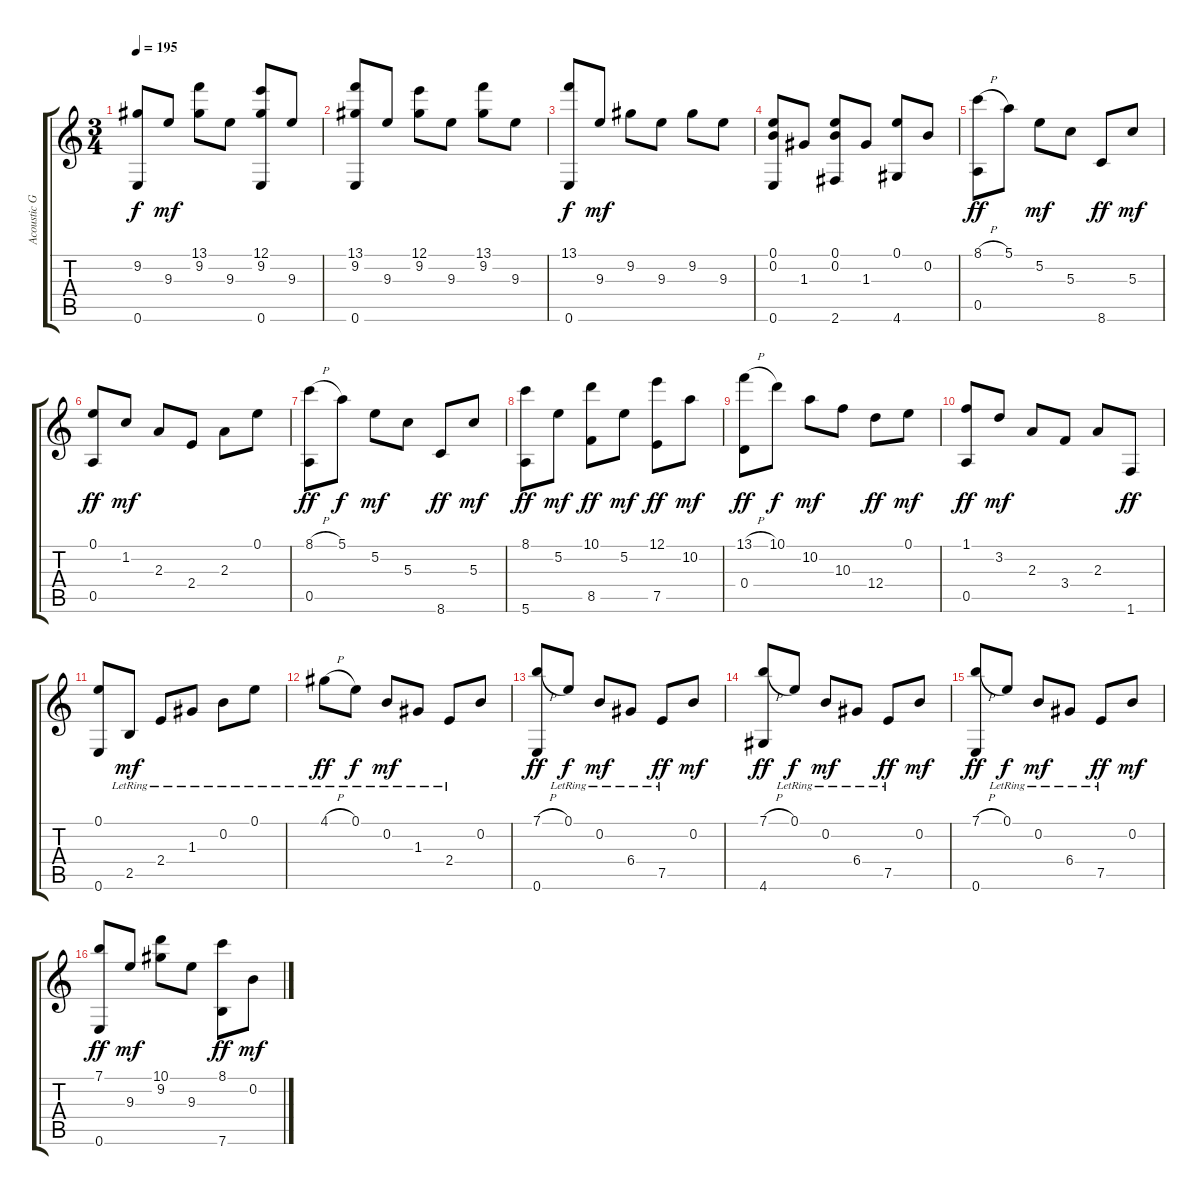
\track ("Acoustic Guitar" "Acoustic G") {instrument acousticguitarnylon}
\staff {score tabs}
\tuning (E4 B3 G3 D3 A2 E2) {hide}
\ts (3 4)
\tempo 195
\clef g2
\ks c
(9.2 0.6).8{dy f} 9.3.8{dy mf} (13.1 9.2).8 9.3.8 (12.1 9.2 0.6).8 9.3.8 |
(13.1 9.2 0.6).8 9.3.8 (12.1 9.2).8 9.3.8 (13.1 9.2).8 9.3.8 |
(13.1 0.6).8{dy f} 9.3.8{dy mf} 9.2.8 9.3.8 9.2.8 9.3.8 |
(0.1 0.2 0.6).8 1.3.8 (0.1 0.2 2.6).8 1.3.8 (0.1 4.6).8 0.2.8 |
(8.1{h} 0.5).8{dy ff} 5.1.8 5.2.8{dy mf} 5.3.8 8.6.8{dy ff} 5.3.8{dy mf} |
(0.1 0.5).8{dy ff} 1.2.8{dy mf} 2.3.8 2.4.8 2.3.8 0.1.8 |
(8.1{h} 0.5).8{dy ff} 5.1.8{dy f} 5.2.8{dy mf} 5.3.8 8.6.8{dy ff} 5.3.8{dy mf} |
(8.1 5.6).8{dy ff} 5.2.8{dy mf} (10.1 8.5).8{dy ff} 5.2.8{dy mf} (12.1 7.5).8{dy ff} 10.2.8{dy mf} |
(13.1{h} 0.4).8{dy ff} 10.1.8{dy f} 10.2.8{dy mf} 10.3.8 12.4.8{dy ff} 0.1.8{dy mf} |
(1.1 0.5).8{dy ff} 3.2.8{dy mf} 2.3.8 3.4.8 2.3.8 1.6.8{dy ff} |
(0.1 0.6).8 2.5{lr}.8{dy mf} 2.4{lr}.8 1.3{lr}.8 0.2{lr}.8 0.1{lr}.8 |
4.1{h lr}.8{dy ff} 0.1{lr}.8{dy f} 0.2{lr}.8{dy mf} 1.3{lr}.8 2.4{lr}.8 0.2.8 |
(7.1{h} 0.6).8{dy ff} 0.1{lr}.8{dy f} 0.2{lr}.8{dy mf} 6.4{lr}.8 7.5{lr}.8{dy ff} 0.2.8{dy mf} |
(7.1{h} 4.6).8{dy ff} 0.1{lr}.8{dy f} 0.2{lr}.8{dy mf} 6.4{lr}.8 7.5{lr}.8{dy ff} 0.2.8{dy mf} |
(7.1{h} 0.6).8{dy ff} 0.1{lr}.8{dy f} 0.2{lr}.8{dy mf} 6.4{lr}.8 7.5{lr}.8{dy ff} 0.2.8{dy mf} |
(7.1 0.6).8{dy ff} 9.3.8{dy mf} (10.1 9.2).8 9.3.8 (8.1 7.6).8{dy ff} 0.2.8{dy mf}
